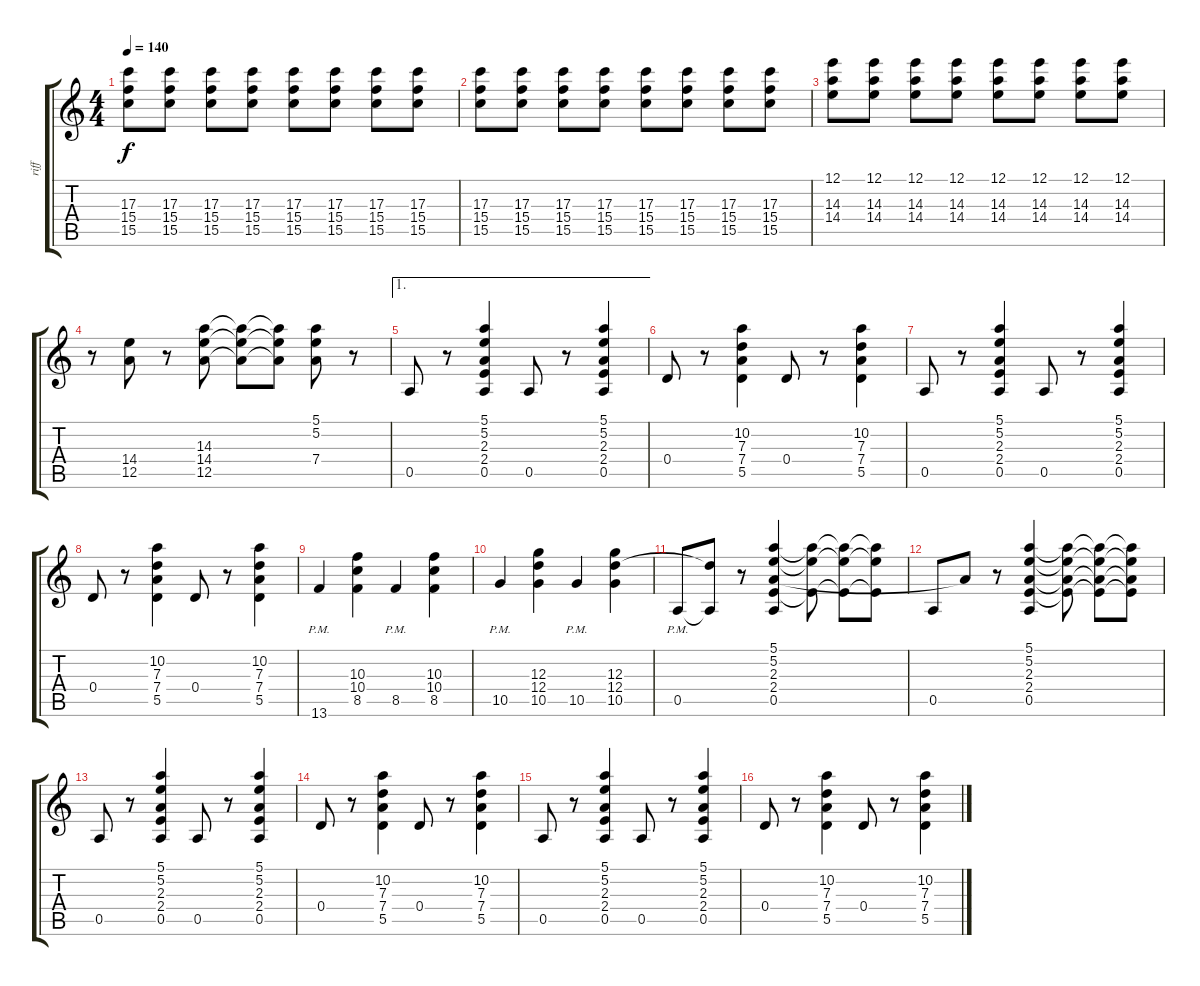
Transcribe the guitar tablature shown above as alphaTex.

\track ("riff" "riff") {instrument distortionguitar}
\staff {score tabs}
\tuning (E4 B3 G3 D3 A2 E2) {hide}
\ts (4 4)
\tempo 140
\clef g2
\ks c
(17.3 15.4 15.5).8{dy f} (17.3 15.4 15.5).8 (17.3 15.4 15.5).8 (17.3 15.4 15.5).8 (17.3 15.4 15.5).8 (17.3 15.4 15.5).8 (17.3 15.4 15.5).8 (17.3 15.4 15.5).8 |
(17.3 15.4 15.5).8 (17.3 15.4 15.5).8 (17.3 15.4 15.5).8 (17.3 15.4 15.5).8 (17.3 15.4 15.5).8 (17.3 15.4 15.5).8 (17.3 15.4 15.5).8 (17.3 15.4 15.5).8 |
(12.1 14.3 14.4).8 (12.1 14.3 14.4).8 (12.1 14.3 14.4).8 (12.1 14.3 14.4).8 (12.1 14.3 14.4).8 (12.1 14.3 14.4).8 (12.1 14.3 14.4).8 (12.1 14.3 14.4).8 |
r.8 (14.4 12.5).8{volume 16 instrument distortionguitar} r.8 (14.3 14.4 12.5).8 (14.3{t} 14.4{t} 12.5{t}).8 (14.3{t} 14.4{t} 12.5{t}).8 (5.1 5.2 7.4).8 r.8 |
\ae 1
0.5.8{volume 13 instrument distortionguitar} r.8 (5.1 5.2 2.3 2.4 0.5).4 0.5.8 r.8 (5.1 5.2 2.3 2.4 0.5).4 |
0.4.8 r.8 (10.2 7.3 7.4 5.5).4 0.4.8 r.8 (10.2 7.3 7.4 5.5).4 |
0.5.8 r.8 (5.1 5.2 2.3 2.4 0.5).4 0.5.8 r.8 (5.1 5.2 2.3 2.4 0.5).4 |
0.4.8 r.8 (10.2 7.3 7.4 5.5).4 0.4.8 r.8 (10.2 7.3 7.4 5.5).4 |
13.6{pm}.4 (10.3 10.4 8.5).4 8.5{pm}.4 (10.3 10.4 8.5).4 |
10.5{pm}.4 (12.3 12.4 10.5).4 10.5{pm}.4 (12.3 12.4 10.5).4 |
0.5{pm}.8 (12.4{t} 0.5{t}).8 r.8 (5.1 5.2 2.3 2.4 0.5).4 (5.1{t} 5.2{t} 2.4{t}).8 (5.1{t} 5.2{t} 2.4{t}).8 (5.1{t} 5.2{t} 2.4{t}).8 |
0.5.8 2.3{t}.8 r.8 (5.1 5.2 2.3 2.4 0.5).4 (5.1{t} 5.2{t} 2.3{t} 2.4{t}).8 (5.1{t} 5.2{t} 2.3{t} 2.4{t}).8 (5.1{t} 5.2{t} 2.3{t} 2.4{t}).8 |
0.5.8 r.8 (5.1 5.2 2.3 2.4 0.5).4 0.5.8 r.8 (5.1 5.2 2.3 2.4 0.5).4 |
0.4.8 r.8 (10.2 7.3 7.4 5.5).4 0.4.8 r.8 (10.2 7.3 7.4 5.5).4 |
0.5.8 r.8 (5.1 5.2 2.3 2.4 0.5).4 0.5.8 r.8 (5.1 5.2 2.3 2.4 0.5).4 |
0.4.8 r.8 (10.2 7.3 7.4 5.5).4 0.4.8 r.8 (10.2 7.3 7.4 5.5).4
